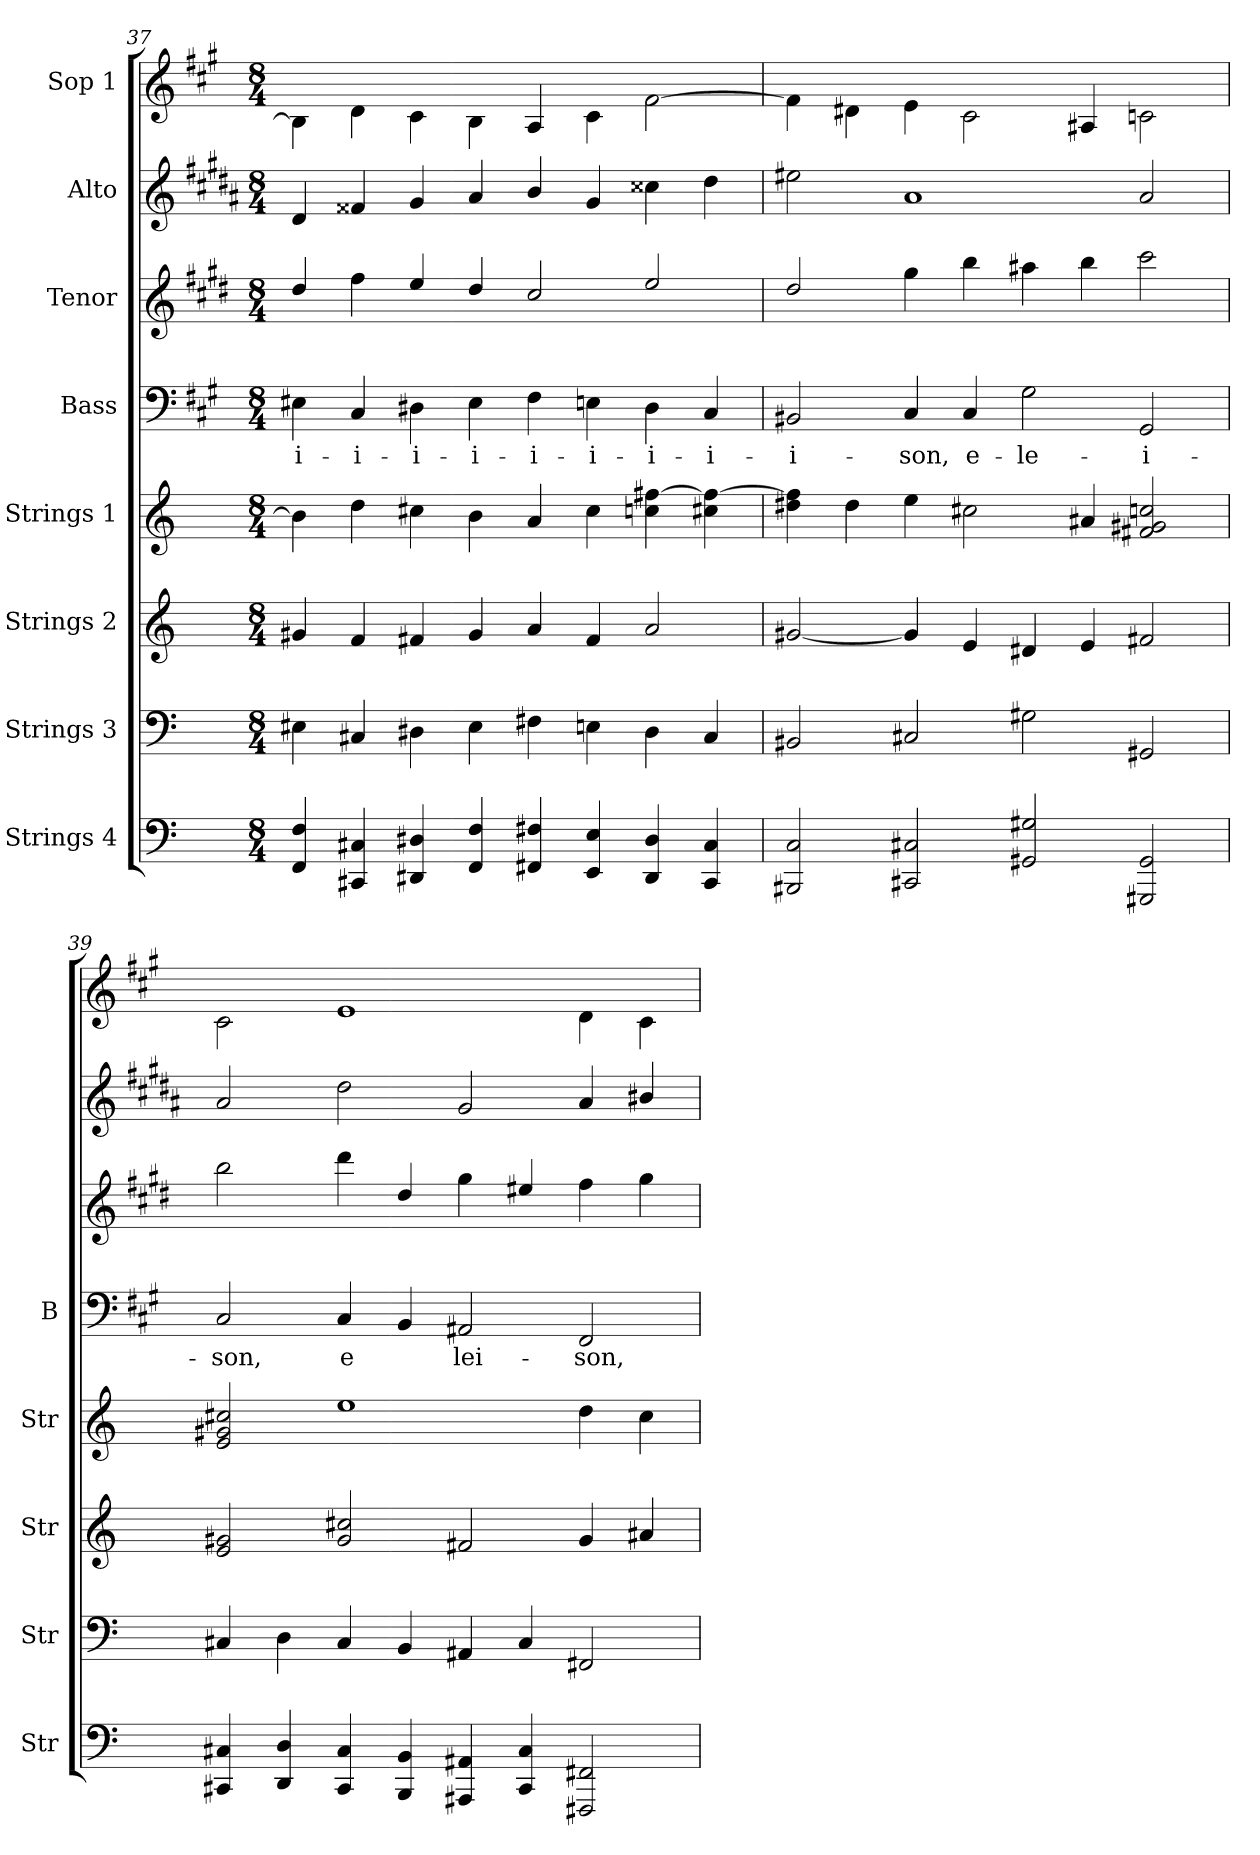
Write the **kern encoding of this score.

**kern	**kern	**kern	**kern	**kern	**text	**kern	**kern	**kern
*part8	*part7	*part6	*part5	*part4	*part4	*part3	*part2	*part1
*staff8	*staff7	*staff6	*staff5	*staff4	*staff4	*staff3	*staff2	*staff1
*I"Strings 4	*I"Strings 3	*I"Strings 2	*I"Strings 1	*I"Bass	*	*I"Tenor	*I"Alto	*I"Sop 1
*I'Str	*I'Str	*I'Str	*I'Str	*I'B	*	*	*	*
!!LO:LB:g=z
*clefF4	*clefF4	*clefG2	*clefG2	*clefF4	*	*clefG2	*clefG2	*clefG2
*	*	*	*	*	*	*ITrd4c7	*ITrd1c2	*ITrd-7c-12
*k[]	*k[]	*k[]	*k[]	*k[f#c#g#]	*	*k[f#c#g#]	*k[f#c#g#]	*k[f#c#g#]
*C:	*C:	*C:	*C:	*A:	*	*A:	*A:	*A:
*M8/4	*M8/4	*M8/4	*M8/4	*M8/4	*	*M8/4	*M8/4	*M8/4
=37	=37	=37	=37	=37	=37	=37	=37	=37
4FF/ 4F/	4E#X\	4g#X/	4b\]	4E#X\	-i-	4g#/	4c#/	4b\]
4CC#X/ 4C#X/	4C#X/	4f/	4dd\	4C#/	-i-	4b\	4e#X/	4dd\
4DD#X/ 4D#X/	4D#X\	4f#X/	4cc#X\	4D#X\	-i-	4a/	4f#/	4cc#\
4FF/ 4F/	4E#\	4g#/	4b\	4E#\	-i-	4g#/	4g#/	4b\
4FF#X/ 4F#X/	4F#X\	4a/	4a/	4F#\	-i-	2f#/	4a/	4a/
4EE/ 4E/	4En\	4f#/	4cc#\	4En\	-i-	.	4f#/	4cc#\
4DD#/ 4D#/	4D#\	2a/	4ccn\ [4ff#X\	4D#\	-i-	2a/	4b#X\	[2ff#\
4CC#/ 4C#/	4C#/	.	4cc#X\ 4ff#\_	4C#/	-i-	.	4cc#\	.
=38	=38	=38	=38	=38	=38	=38	=38	=38
2BBB#X/ 2C/	2BB#X/	[2g#X/	4dd#X\ 4ff#\]	2BB#X/	-i-	2g#/	2dd#X\	4ff#\]
.	.	.	4dd#\	.	.	.	.	4dd#X\
2CC#X/ 2C#X/	2C#X/	4g#/]	4ee\	4C#/	-son,	4cc#\	1g#	4ee\
.	.	4e/	2cc#X\	4C#/	e-	4ee\	.	2cc#\
2GG#X/ 2G#X/	2G#X\	4d#X/	.	2G#\	-le-	4dd#X\	.	.
.	.	4e/	4a#X/	.	.	4ee\	.	4a#X/
2GGG#X/ 2GG#/	2GG#X/	2f#X/	2f#X/ 2g#X/ 2ccn/	2GG#/	-i-	2ff#\	2g#/	2ccn\
=39	=39	=39	=39	=39	=39	=39	=39	=39
4CC#X/ 4C#X/	4C#X/	2e/ 2g#X/	2e/ 2g#X/ 2cc#X/	2C#/	-son,	2ee\	2g#/	2cc#\
4DD/ 4D/	4D\	.	.	.	.	.	.	.
4CC#/ 4C#/	4C#/	2g#/ 2cc#X/	1ee	4C#/	e	4gg#\	2cc#\	1ee
4BBB/ 4BB/	4BB/	.	.	4BB/	.	4g#/	.	.
4AAA#X/ 4AA#X/	4AA#X/	2f#X/	.	2AA#X/	lei-	4cc#\	2f#/	.
4CC#/ 4C#/	4C#/	.	.	.	.	4a#X/	.	.
2FFF#X/ 2FF#X/	2FF#X/	4g#/	4dd\	2FF#/	-son,	4b\	4g#/	4dd\
.	.	4a#X/	4cc#\	.	.	4cc#\	4a#X/	4cc#\
=	=	=	=	=	=	=	=	=
*-	*-	*-	*-	*-	*-	*-	*-	*-
